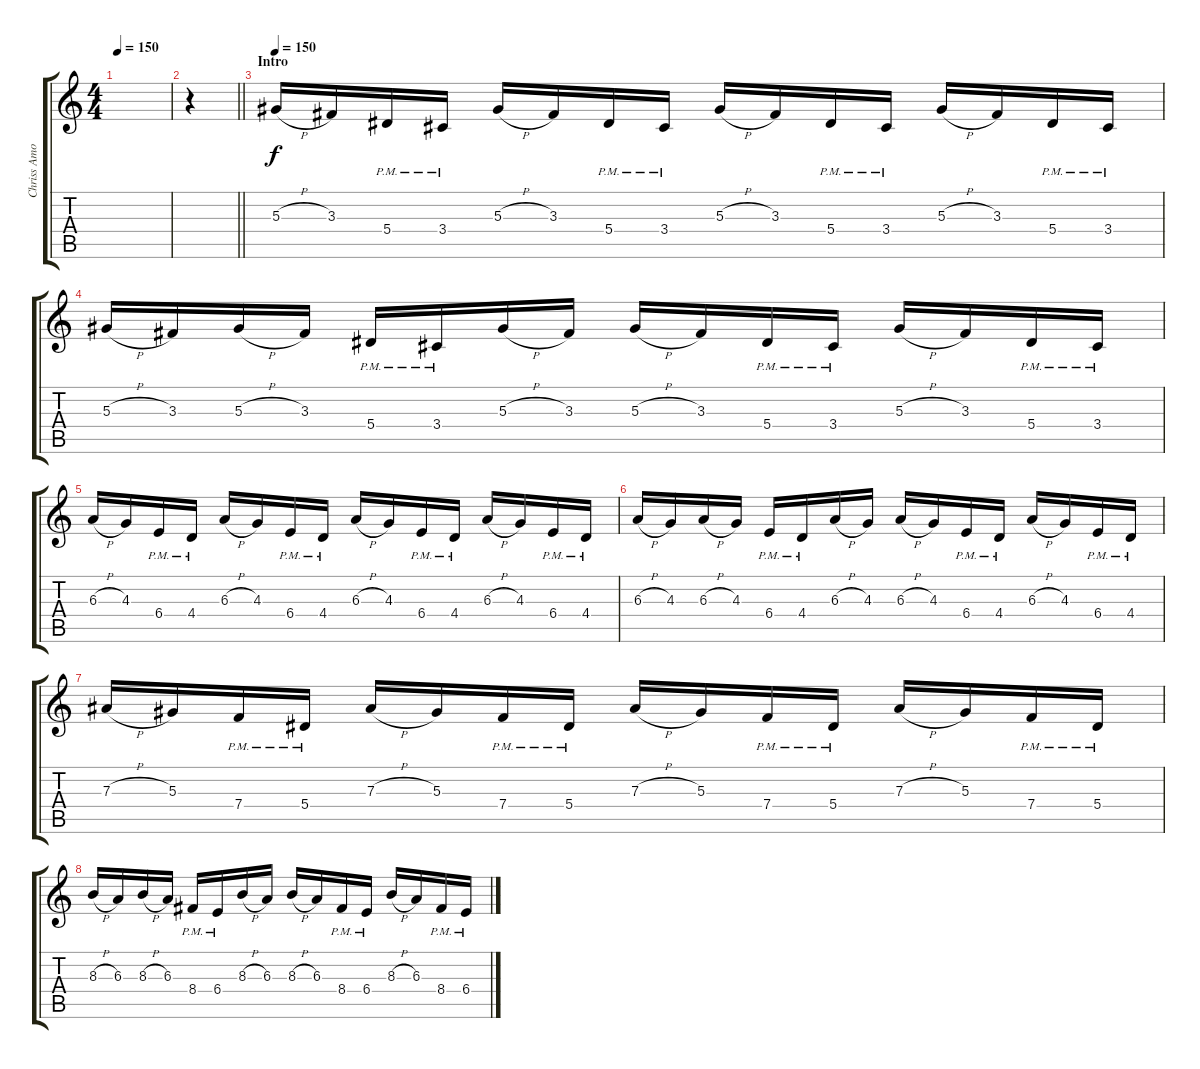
\track ("Chriss Amott" "Chriss Amo") {instrument distortionguitar}
\staff {score tabs}
\tuning (C4 G3 Eb3 Bb2 F2 C2) {hide}
\ts (4 4)
\tempo 150
\clef g2
\ks c
|
\barLineRight lightlight
r.4 |
\section ("" "Intro")
\tempo 150
5.3{h}.16{balance 5} 3.3.16 5.4{pm}.16 3.4{pm}.16 5.3{h}.16 3.3.16 5.4{pm}.16 3.4{pm}.16 5.3{h}.16 3.3.16 5.4{pm}.16 3.4{pm}.16 5.3{h}.16 3.3.16 5.4{pm}.16 3.4{pm}.16 |
5.3{h}.16 3.3.16 5.3{h}.16 3.3.16 5.4{pm}.16 3.4{pm}.16 5.3{h}.16 3.3.16 5.3{h}.16 3.3.16 5.4{pm}.16 3.4{pm}.16 5.3{h}.16 3.3.16 5.4{pm}.16 3.4{pm}.16 |
6.3{h}.16 4.3.16 6.4{pm}.16 4.4{pm}.16 6.3{h}.16 4.3.16 6.4{pm}.16 4.4{pm}.16 6.3{h}.16 4.3.16 6.4{pm}.16 4.4{pm}.16 6.3{h}.16 4.3.16 6.4{pm}.16 4.4{pm}.16 |
6.3{h}.16 4.3.16 6.3{h}.16 4.3.16 6.4{pm}.16 4.4{pm}.16 6.3{h}.16 4.3.16 6.3{h}.16 4.3.16 6.4{pm}.16 4.4{pm}.16 6.3{h}.16 4.3.16 6.4{pm}.16 4.4{pm}.16 |
7.3{h}.16 5.3.16 7.4{pm}.16 5.4{pm}.16 7.3{h}.16 5.3.16 7.4{pm}.16 5.4{pm}.16 7.3{h}.16 5.3.16 7.4{pm}.16 5.4{pm}.16 7.3{h}.16 5.3.16 7.4{pm}.16 5.4{pm}.16 |
8.3{h}.16 6.3.16 8.3{h}.16 6.3.16 8.4{pm}.16 6.4{pm}.16 8.3{h}.16 6.3.16 8.3{h}.16 6.3.16 8.4{pm}.16 6.4{pm}.16 8.3{h}.16 6.3.16 8.4{pm}.16 6.4{pm}.16
